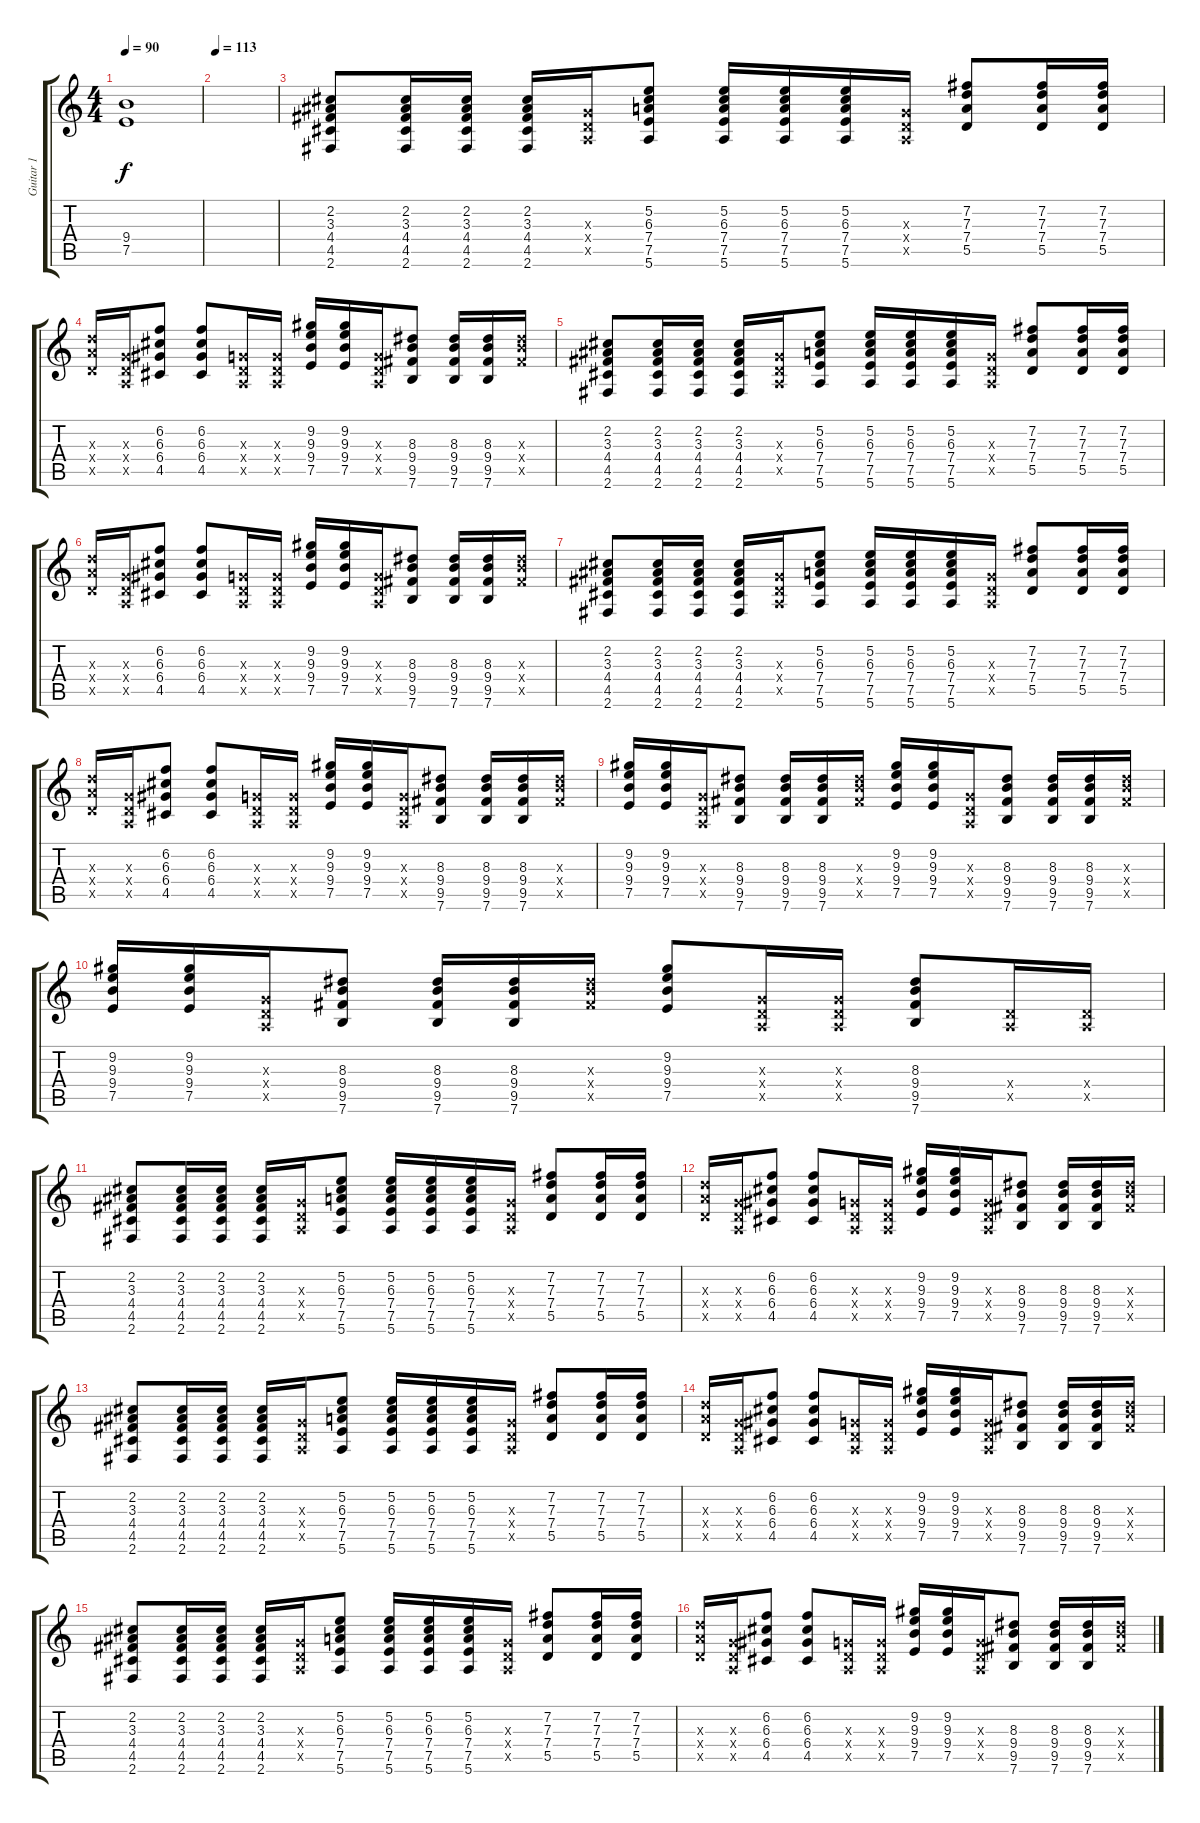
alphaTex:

\track ("Guitar 1" "Guitar 1") {instrument electricguitarclean}
\staff {score tabs}
\tuning (E4 B3 G3 D3 A2 E2) {hide}
\ts (4 4)
\tempo 90
\clef g2
\ks c
(9.4 7.5).1{dy f} |
\tempo 113
|
(2.2 3.3 4.4 4.5 2.6).8 (2.2 3.3 4.4 4.5 2.6).16 (2.2 3.3 4.4 4.5 2.6).16 (2.2 3.3 4.4 4.5 2.6).16 (0.3{x} 0.4{x} 0.5{x}).16 (5.2 6.3 7.4 7.5 5.6).8 (5.2 6.3 7.4 7.5 5.6).16 (5.2 6.3 7.4 7.5 5.6).16 (5.2 6.3 7.4 7.5 5.6).16 (0.3{x} 0.4{x} 0.5{x}).16 (7.2 7.3 7.4 5.5).8 (7.2 7.3 7.4 5.5).16 (7.2 7.3 7.4 5.5).16 |
(7.3{x} 7.4{x} 5.5{x}).16 (0.3{x} 0.4{x} 0.5{x}).16 (6.2 6.3 6.4 4.5).8 (6.2 6.3 6.4 4.5).8 (0.3{x} 0.4{x} 0.5{x}).16 (0.3{x} 0.4{x} 0.5{x}).16 (9.2 9.3 9.4 7.5).16 (9.2 9.3 9.4 7.5).16 (0.3{x} 0.4{x} 0.5{x}).16 (8.3 9.4 9.5 7.6).8 (8.3 9.4 9.5 7.6).16 (8.3 9.4 9.5 7.6).16 (8.3{x} 9.4{x} 9.5{x}).16 |
(2.2 3.3 4.4 4.5 2.6).8 (2.2 3.3 4.4 4.5 2.6).16 (2.2 3.3 4.4 4.5 2.6).16 (2.2 3.3 4.4 4.5 2.6).16 (0.3{x} 0.4{x} 0.5{x}).16 (5.2 6.3 7.4 7.5 5.6).8 (5.2 6.3 7.4 7.5 5.6).16 (5.2 6.3 7.4 7.5 5.6).16 (5.2 6.3 7.4 7.5 5.6).16 (0.3{x} 0.4{x} 0.5{x}).16 (7.2 7.3 7.4 5.5).8 (7.2 7.3 7.4 5.5).16 (7.2 7.3 7.4 5.5).16 |
(7.3{x} 7.4{x} 5.5{x}).16 (0.3{x} 0.4{x} 0.5{x}).16 (6.2 6.3 6.4 4.5).8 (6.2 6.3 6.4 4.5).8 (0.3{x} 0.4{x} 0.5{x}).16 (0.3{x} 0.4{x} 0.5{x}).16 (9.2 9.3 9.4 7.5).16 (9.2 9.3 9.4 7.5).16 (0.3{x} 0.4{x} 0.5{x}).16 (8.3 9.4 9.5 7.6).8 (8.3 9.4 9.5 7.6).16 (8.3 9.4 9.5 7.6).16 (8.3{x} 9.4{x} 9.5{x}).16 |
(2.2 3.3 4.4 4.5 2.6).8 (2.2 3.3 4.4 4.5 2.6).16 (2.2 3.3 4.4 4.5 2.6).16 (2.2 3.3 4.4 4.5 2.6).16 (0.3{x} 0.4{x} 0.5{x}).16 (5.2 6.3 7.4 7.5 5.6).8 (5.2 6.3 7.4 7.5 5.6).16 (5.2 6.3 7.4 7.5 5.6).16 (5.2 6.3 7.4 7.5 5.6).16 (0.3{x} 0.4{x} 0.5{x}).16 (7.2 7.3 7.4 5.5).8 (7.2 7.3 7.4 5.5).16 (7.2 7.3 7.4 5.5).16 |
(7.3{x} 7.4{x} 5.5{x}).16 (0.3{x} 0.4{x} 0.5{x}).16 (6.2 6.3 6.4 4.5).8 (6.2 6.3 6.4 4.5).8 (0.3{x} 0.4{x} 0.5{x}).16 (0.3{x} 0.4{x} 0.5{x}).16 (9.2 9.3 9.4 7.5).16 (9.2 9.3 9.4 7.5).16 (0.3{x} 0.4{x} 0.5{x}).16 (8.3 9.4 9.5 7.6).8 (8.3 9.4 9.5 7.6).16 (8.3 9.4 9.5 7.6).16 (8.3{x} 9.4{x} 9.5{x}).16 |
(9.2 9.3 9.4 7.5).16 (9.2 9.3 9.4 7.5).16 (0.3{x} 0.4{x} 0.5{x}).16 (8.3 9.4 9.5 7.6).8 (8.3 9.4 9.5 7.6).16 (8.3 9.4 9.5 7.6).16 (8.3{x} 9.4{x} 9.5{x}).16 (9.2 9.3 9.4 7.5).16 (9.2 9.3 9.4 7.5).16 (0.3{x} 0.4{x} 0.5{x}).16 (8.3 9.4 9.5 7.6).8 (8.3 9.4 9.5 7.6).16 (8.3 9.4 9.5 7.6).16 (8.3{x} 9.4{x} 9.5{x}).16 |
(9.2 9.3 9.4 7.5).16 (9.2 9.3 9.4 7.5).16 (0.3{x} 0.4{x} 0.5{x}).16 (8.3 9.4 9.5 7.6).8 (8.3 9.4 9.5 7.6).16 (8.3 9.4 9.5 7.6).16 (8.3{x} 9.4{x} 9.5{x}).16 (9.2 9.3 9.4 7.5).8 (0.3{x} 0.4{x} 0.5{x}).16 (0.3{x} 0.4{x} 0.5{x}).16 (8.3 9.4 9.5 7.6).8 (0.4{x} 0.5{x}).16 (0.4{x} 0.5{x}).16 |
(2.2 3.3 4.4 4.5 2.6).8 (2.2 3.3 4.4 4.5 2.6).16 (2.2 3.3 4.4 4.5 2.6).16 (2.2 3.3 4.4 4.5 2.6).16 (0.3{x} 0.4{x} 0.5{x}).16 (5.2 6.3 7.4 7.5 5.6).8 (5.2 6.3 7.4 7.5 5.6).16 (5.2 6.3 7.4 7.5 5.6).16 (5.2 6.3 7.4 7.5 5.6).16 (0.3{x} 0.4{x} 0.5{x}).16 (7.2 7.3 7.4 5.5).8 (7.2 7.3 7.4 5.5).16 (7.2 7.3 7.4 5.5).16 |
(7.3{x} 7.4{x} 5.5{x}).16 (0.3{x} 0.4{x} 0.5{x}).16 (6.2 6.3 6.4 4.5).8 (6.2 6.3 6.4 4.5).8 (0.3{x} 0.4{x} 0.5{x}).16 (0.3{x} 0.4{x} 0.5{x}).16 (9.2 9.3 9.4 7.5).16 (9.2 9.3 9.4 7.5).16 (0.3{x} 0.4{x} 0.5{x}).16 (8.3 9.4 9.5 7.6).8 (8.3 9.4 9.5 7.6).16 (8.3 9.4 9.5 7.6).16 (8.3{x} 9.4{x} 9.5{x}).16 |
(2.2 3.3 4.4 4.5 2.6).8 (2.2 3.3 4.4 4.5 2.6).16 (2.2 3.3 4.4 4.5 2.6).16 (2.2 3.3 4.4 4.5 2.6).16 (0.3{x} 0.4{x} 0.5{x}).16 (5.2 6.3 7.4 7.5 5.6).8 (5.2 6.3 7.4 7.5 5.6).16 (5.2 6.3 7.4 7.5 5.6).16 (5.2 6.3 7.4 7.5 5.6).16 (0.3{x} 0.4{x} 0.5{x}).16 (7.2 7.3 7.4 5.5).8 (7.2 7.3 7.4 5.5).16 (7.2 7.3 7.4 5.5).16 |
(7.3{x} 7.4{x} 5.5{x}).16 (0.3{x} 0.4{x} 0.5{x}).16 (6.2 6.3 6.4 4.5).8 (6.2 6.3 6.4 4.5).8 (0.3{x} 0.4{x} 0.5{x}).16 (0.3{x} 0.4{x} 0.5{x}).16 (9.2 9.3 9.4 7.5).16 (9.2 9.3 9.4 7.5).16 (0.3{x} 0.4{x} 0.5{x}).16 (8.3 9.4 9.5 7.6).8 (8.3 9.4 9.5 7.6).16 (8.3 9.4 9.5 7.6).16 (8.3{x} 9.4{x} 9.5{x}).16 |
(2.2 3.3 4.4 4.5 2.6).8 (2.2 3.3 4.4 4.5 2.6).16 (2.2 3.3 4.4 4.5 2.6).16 (2.2 3.3 4.4 4.5 2.6).16 (0.3{x} 0.4{x} 0.5{x}).16 (5.2 6.3 7.4 7.5 5.6).8 (5.2 6.3 7.4 7.5 5.6).16 (5.2 6.3 7.4 7.5 5.6).16 (5.2 6.3 7.4 7.5 5.6).16 (0.3{x} 0.4{x} 0.5{x}).16 (7.2 7.3 7.4 5.5).8 (7.2 7.3 7.4 5.5).16 (7.2 7.3 7.4 5.5).16 |
(7.3{x} 7.4{x} 5.5{x}).16 (0.3{x} 0.4{x} 0.5{x}).16 (6.2 6.3 6.4 4.5).8 (6.2 6.3 6.4 4.5).8 (0.3{x} 0.4{x} 0.5{x}).16 (0.3{x} 0.4{x} 0.5{x}).16 (9.2 9.3 9.4 7.5).16 (9.2 9.3 9.4 7.5).16 (0.3{x} 0.4{x} 0.5{x}).16 (8.3 9.4 9.5 7.6).8 (8.3 9.4 9.5 7.6).16 (8.3 9.4 9.5 7.6).16 (8.3{x} 9.4{x} 9.5{x}).16
